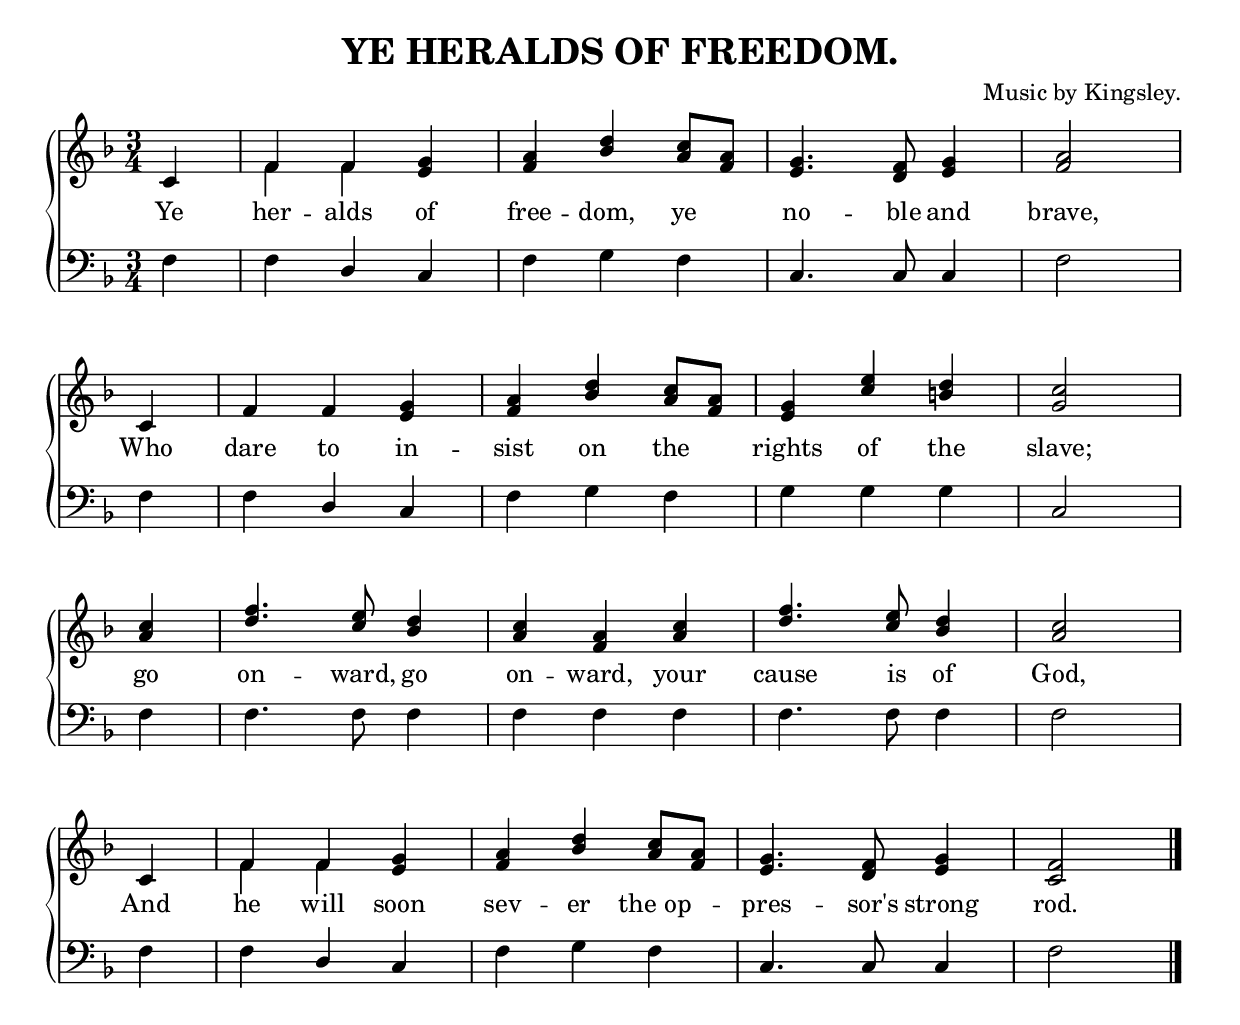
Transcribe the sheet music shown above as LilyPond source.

\version "2.10"
\include "english.ly"

\header {
  title = "YE HERALDS OF FREEDOM."
  composer = "Music by Kingsley."
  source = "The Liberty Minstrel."
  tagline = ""
}

words = \lyrics {
  Ye her -- alds of free -- dom, ye no -- ble and brave,
  Who dare to in -- sist on the rights of the slave;
  go on -- ward, go on -- ward, your cause is of God,
  And he will soon sev --  er "the op" -- pres -- sor's strong rod.
}

trebleOne = \relative c' {
  \key f \major
  \time 3/4
  \clef treble
  \autoBeamOff
  \stemUp
 
  \partial 4 c4 |
      f f <e g> |
      <f a> <bf d> <a c>8[ <f a>] |
      <e g>4. <d f>8 <e g>4 |
      <f a>2 \bar "|"
  
  \break    
  c4 |
      f f <e g> |
      <f a> <bf d> <a c>8[ <f a>] |
      <e g>4  <c' e> <b d> |
      <g c>2 \bar "|"

  \break
  <a c>4  |
      <d f>4. <c e>8 <bf d>4 |
      <a c> <f a> <a c> |
      <d f>4. <c e>8 <bf d>4 |
      <a c>2 \bar "|"
  
  \break    
  c,4 |
      f f <e g> |
      <f a> <bf d> <a c>8[ <f a>] |
      <e g>4. <d f>8 <e g>4  |
      <c f>2 \bar "|."
}

trebleTwo = \relative c' {
  \key f \major
  \time 3/4
  \clef treble
  \autoBeamOff
  \stemDown
 
  \partial 4 s4 |
      f f s4 |
      s2. |
      s2. |
      s2 \bar "|"
  
  \break    
  s4 |
     s2. |
      s2. |
      s2. |
      s2 \bar "|"

  \break
   s4  |
      s2. |
      s2. |
      s2. |
      s2 \bar "|"
  
  \break    
  s4 |
      f f s4 |
      s2. |
      s2. |
      s2 \bar "|."
}
  
bass =  \relative c {
  \key f \major
  \time 3/4
  \clef bass
  \autoBeamOff
  \override Stem #'neutral-direction = #up

 \partial 4 f4 |
      f d c |
      f g f |
      c4. c8 c4 |
      f2 \bar "|"

  f4 |
      f d c |
      f g f |
      g g g |
      c,2 \bar "|"

  f4 |
      f4. f8 f4 |
      f f f |
      f4. f8 f4 |
      f2 \bar "|"

  f4 |
      f d c |
      f g f |
      c4. c8 c4 |
      f2 \bar "|."
}


\score { 
  \new ChoirStaff \with{systemStartDelimiter = #'SystemStartBrace }	
   <<
     \new Staff = "upper"  
        << 
     \new Voice = "trebleOne" { \trebleOne }
     \new Voice = "trebleTwo" { \trebleTwo }
        >>
     \new Lyrics \lyricsto "trebleOne" { \words }
     \new Staff = "lower"  \new Voice = "bass" { \bass }
   >>
   

\layout {
	indent=0
	\context { \Staff \override Rest #'style = #'classical }
	\context { \Score \remove "Bar_number_engraver" }
	  }
	  
\midi { \context { \Score tempoWholesPerMinute = #(ly:make-moment 120 4 ) }}    
   }
   
   
%%Transcriber's Note:

%%Fixed harmonic errors in 2nd system, treble part:
%%In bar 4: B-flat changed to B-natural
%%In bar 5: A changed to G

   
